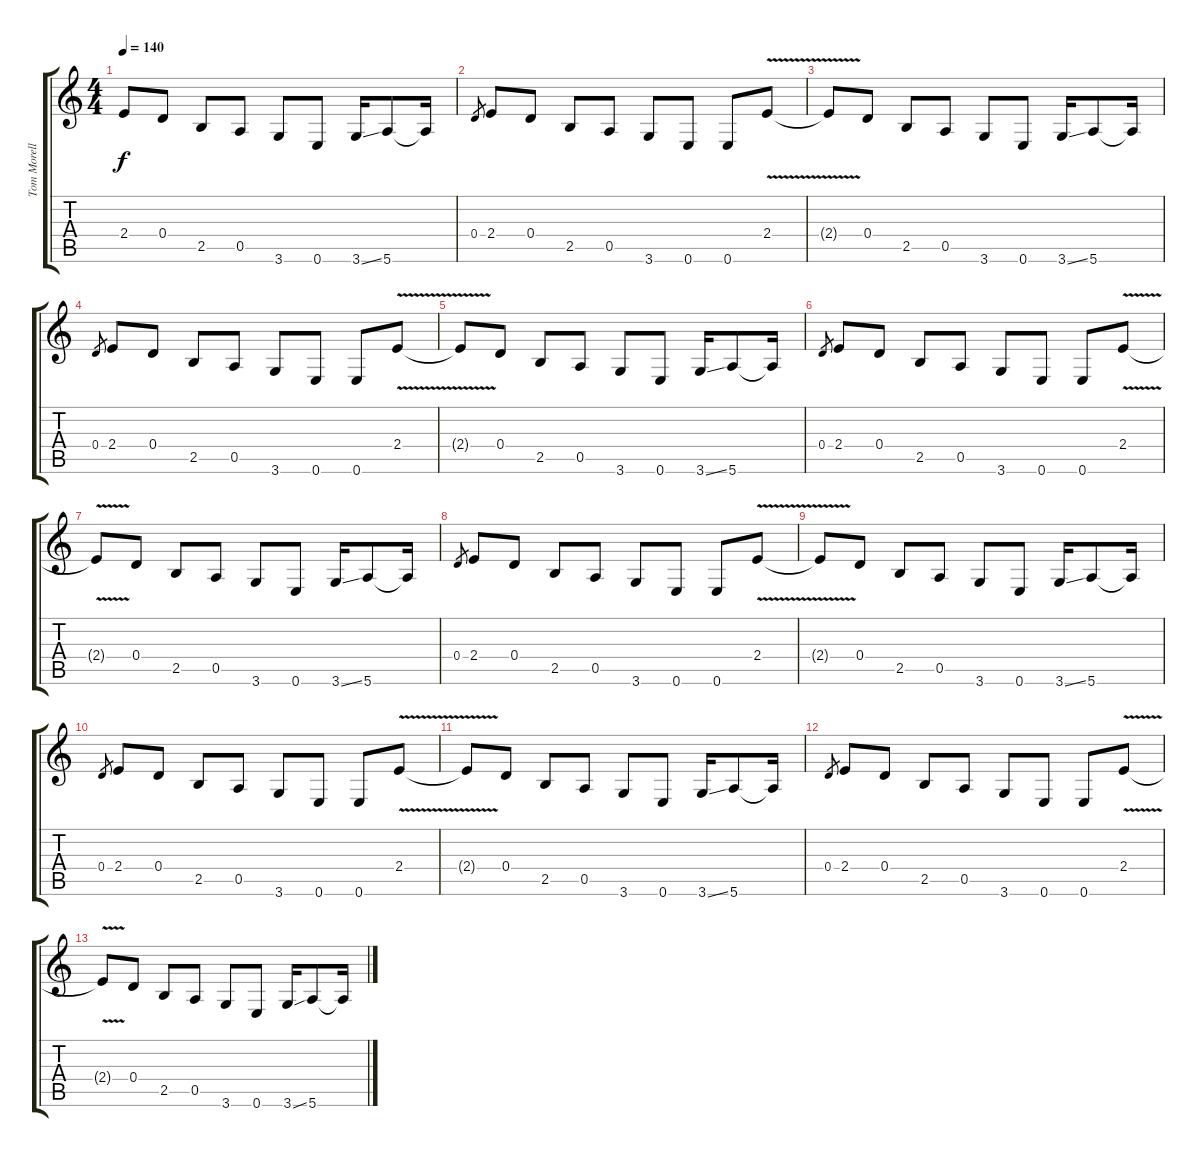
\track ("Tom Morello" "Tom Morell") {instrument distortionguitar}
\staff {score tabs}
\tuning (E4 B3 G3 D3 A2 E2) {hide}
\ts (4 4)
\tempo 140
\clef g2
\ks c
2.4{t}.8{dy f} 0.4.8 2.5.8 0.5.8 3.6.8 0.6.8 3.6{ss}.16 5.6.8 5.6{t}.16 |
0.4.8{gr} 2.4.8 0.4.8 2.5.8 0.5.8 3.6.8 0.6.8 0.6.8 2.4{v}.8 |
2.4{t}.8 0.4.8 2.5.8 0.5.8 3.6.8 0.6.8 3.6{ss}.16 5.6.8 5.6{t}.16 |
0.4.8{gr} 2.4.8 0.4.8 2.5.8 0.5.8 3.6.8 0.6.8 0.6.8 2.4{v}.8 |
2.4{t}.8 0.4.8 2.5.8 0.5.8 3.6.8 0.6.8 3.6{ss}.16 5.6.8 5.6{t}.16 |
0.4.8{gr} 2.4.8 0.4.8 2.5.8 0.5.8 3.6.8 0.6.8 0.6.8 2.4{v}.8 |
2.4{t}.8 0.4.8 2.5.8 0.5.8 3.6.8 0.6.8 3.6{ss}.16 5.6.8 5.6{t}.16 |
0.4.8{gr} 2.4.8 0.4.8 2.5.8 0.5.8 3.6.8 0.6.8 0.6.8 2.4{v}.8 |
2.4{t}.8 0.4.8 2.5.8 0.5.8 3.6.8 0.6.8 3.6{ss}.16 5.6.8 5.6{t}.16 |
0.4.8{gr} 2.4.8 0.4.8 2.5.8 0.5.8 3.6.8 0.6.8 0.6.8 2.4{v}.8 |
2.4{t}.8 0.4.8 2.5.8 0.5.8 3.6.8 0.6.8 3.6{ss}.16 5.6.8 5.6{t}.16 |
0.4.8{gr} 2.4.8 0.4.8 2.5.8 0.5.8 3.6.8 0.6.8 0.6.8 2.4{v}.8 |
2.4{t}.8 0.4.8 2.5.8 0.5.8 3.6.8 0.6.8 3.6{ss}.16 5.6.8 5.6{t}.16
